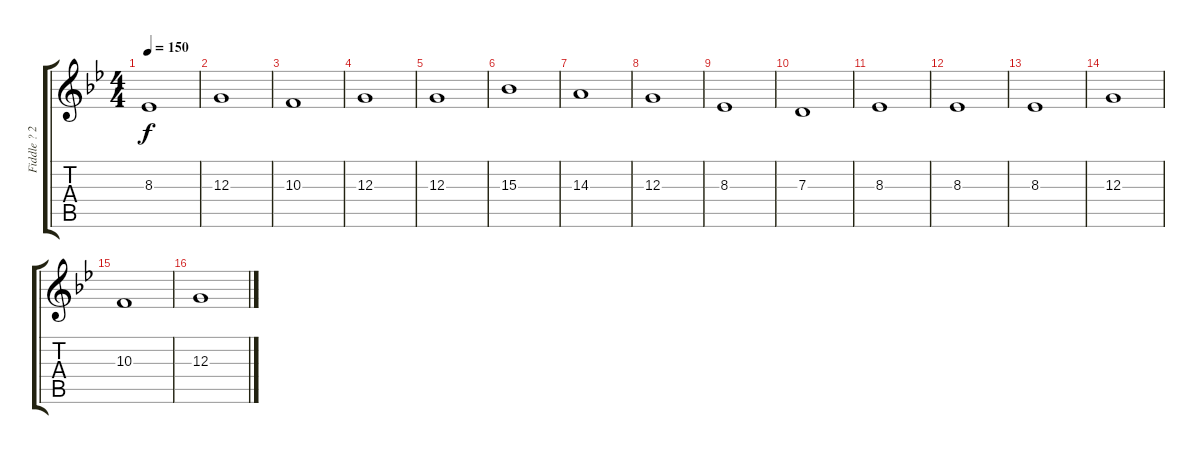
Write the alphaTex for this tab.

\track ("Fiddle ? 2" "Fiddle ? 2") {instrument violin}
\staff {score tabs}
\tuning (E4 B3 G3 D3 A2 E2) {hide}
\ts (4 4)
\tempo 150
\clef g2
\ks gminor
8.3.1{dy f volume 7} |
12.3.1 |
10.3.1 |
12.3.1 |
12.3.1{volume 5} |
15.3.1 |
14.3.1 |
12.3.1 |
8.3.1{volume 4} |
7.3.1 |
8.3.1 |
8.3.1 |
8.3.1{volume 2} |
12.3.1 |
10.3.1 |
12.3.1
